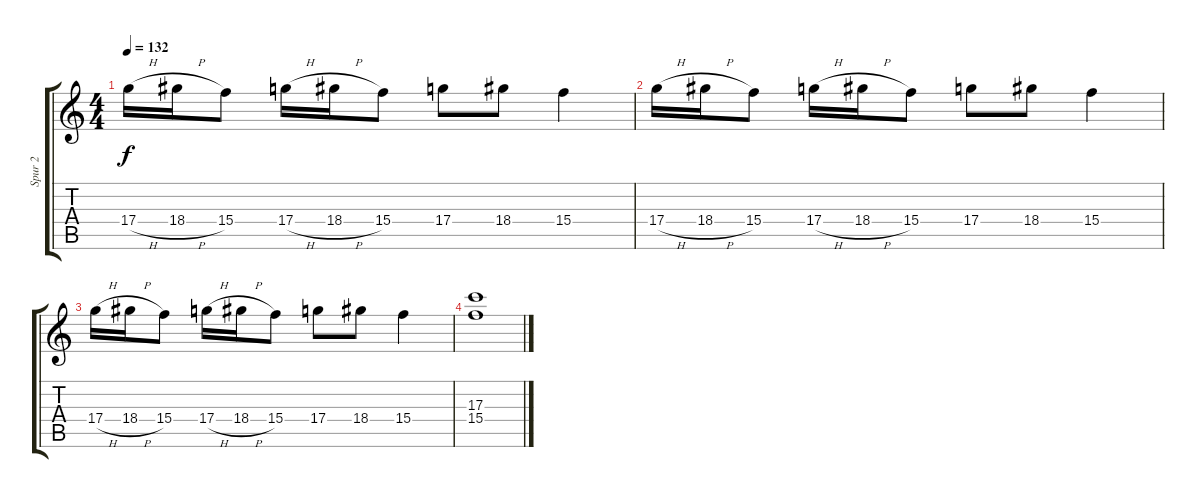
\track ("Spur 2" "Spur 2") {instrument acousticguitarnylon}
\staff {score tabs}
\tuning (E4 B3 G3 D3 A2 E2) {hide}
\ts (4 4)
\tempo 132
\clef g2
\ks c
17.4{h}.16{dy f} 18.4{h}.16 15.4.8 17.4{h}.16 18.4{h}.16 15.4.8 17.4.8 18.4.8 15.4.4 |
17.4{h}.16 18.4{h}.16 15.4.8 17.4{h}.16 18.4{h}.16 15.4.8 17.4.8 18.4.8 15.4.4 |
17.4{h}.16 18.4{h}.16 15.4.8 17.4{h}.16 18.4{h}.16 15.4.8 17.4.8 18.4.8 15.4.4 |
(17.3 15.4).1
